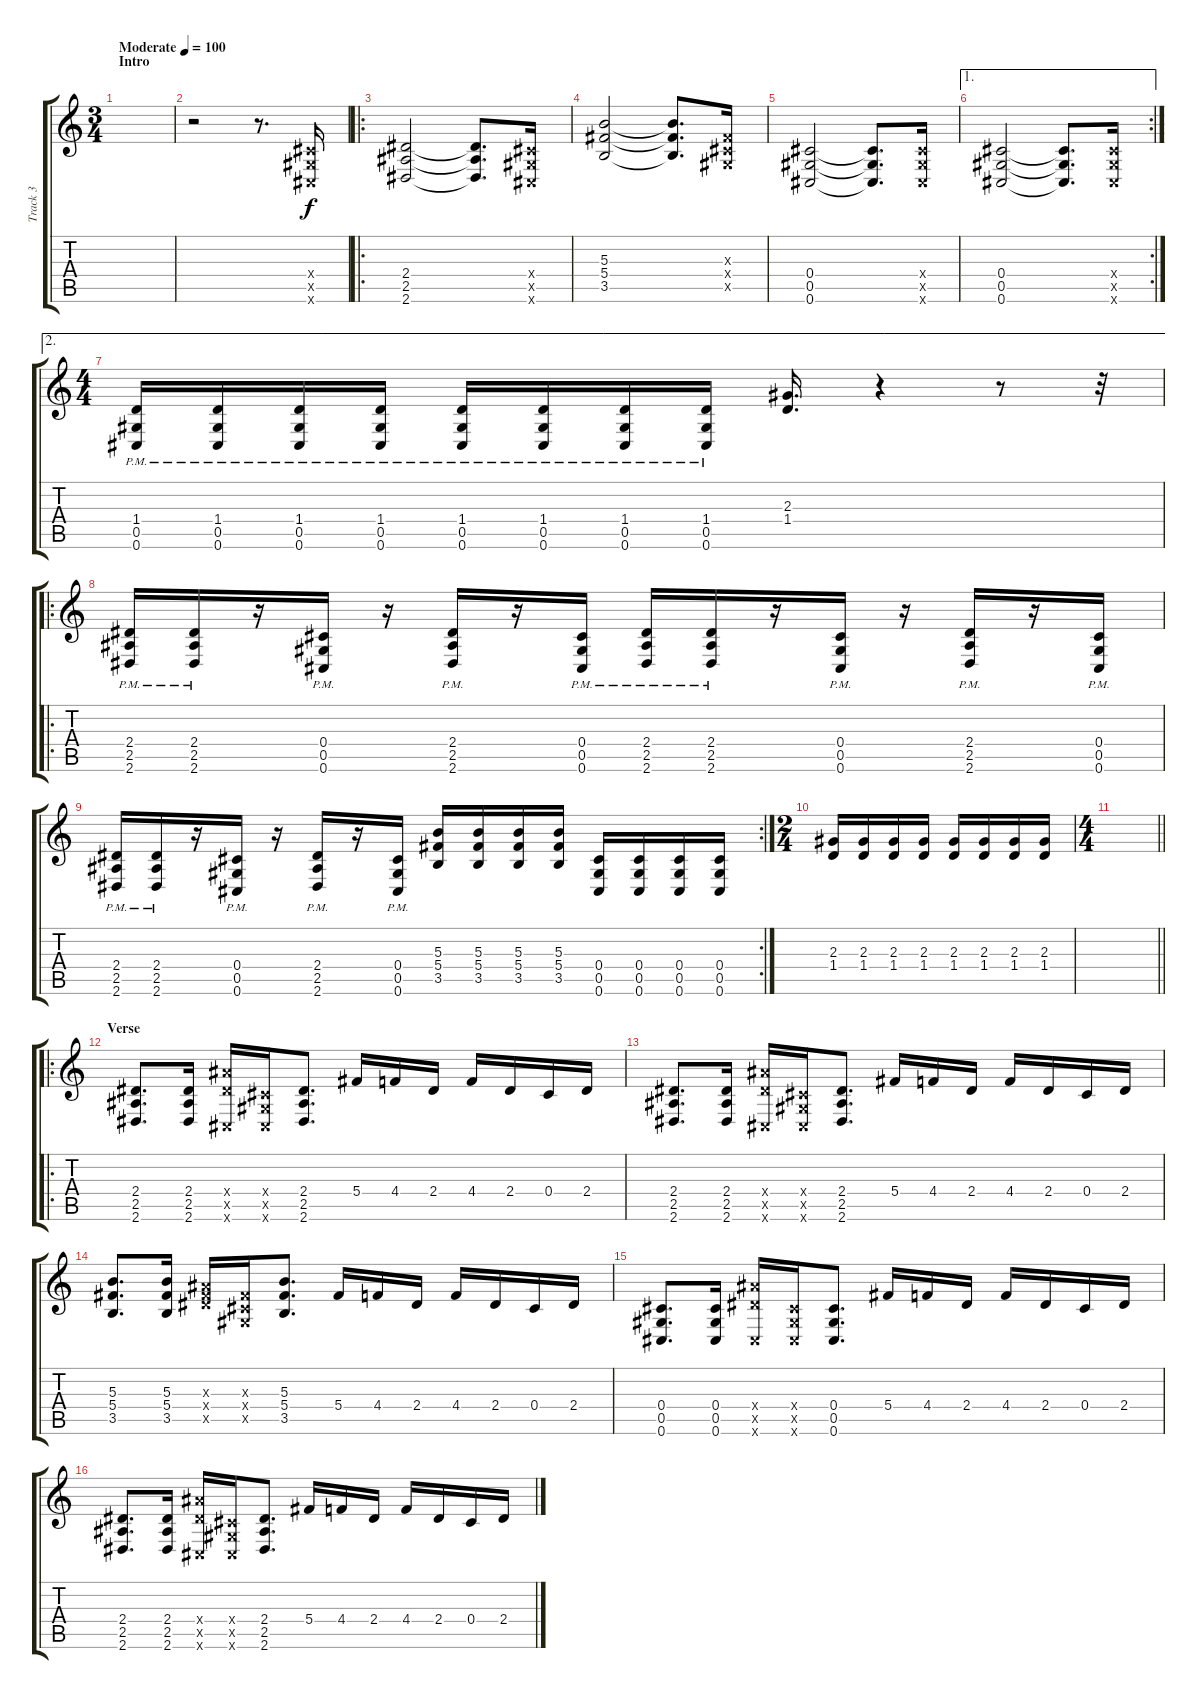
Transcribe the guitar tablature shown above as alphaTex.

\track ("Track 3" "Track 3") {instrument overdrivenguitar}
\staff {score tabs}
\tuning (Eb4 Bb3 Gb3 Db3 Ab2 Db2) {hide}
\ts (3 4)
\section ("" "Intro")
\tempo (100 "Moderate")
\clef g2
\ks c
|
r.2 r.8{d} (0.4{x} 0.5{x} 0.6{x}).16 |
\ro
(2.4 2.5 2.6).2 (2.4{t} 2.5{t} 2.6{t}).8{d} (0.4{x} 0.5{x} 0.6{x}).16 |
(5.3 5.4 3.5).2 (5.3{t} 5.4{t} 3.5{t}).8{d} (0.3{x} 0.4{x} 0.5{x}).16 |
(0.4 0.5 0.6).2 (0.4{t} 0.5{t} 0.6{t}).8{d} (0.4{x} 0.5{x} 0.6{x}).16 |
\ae 1
\rc 2
(0.4 0.5 0.6).2 (0.4{t} 0.5{t} 0.6{t}).8{d} (0.4{x} 0.5{x} 0.6{x}).16 |
\ae 2
\ts (4 4)
(1.4{pm} 0.5{pm} 0.6{pm}).16 (1.4{pm} 0.5{pm} 0.6{pm}).16 (1.4{pm} 0.5{pm} 0.6{pm}).16 (1.4{pm} 0.5{pm} 0.6{pm}).16 (1.4{pm} 0.5{pm} 0.6{pm}).16 (1.4{pm} 0.5{pm} 0.6{pm}).16 (1.4{pm} 0.5{pm} 0.6{pm}).16 (1.4{pm} 0.5{pm} 0.6{pm}).16 (2.3 1.4).16{d} r.4 r.8 r.32 |
\ro
(2.4{pm} 2.5{pm} 2.6{pm}).16 (2.4{pm} 2.5{pm} 2.6{pm}).16 r.16 (0.4{pm} 0.5{pm} 0.6{pm}).16 r.16 (2.4{pm} 2.5{pm} 2.6{pm}).16 r.16 (0.4{pm} 0.5{pm} 0.6{pm}).16 (2.4{pm} 2.5{pm} 2.6{pm}).16 (2.4{pm} 2.5{pm} 2.6{pm}).16 r.16 (0.4{pm} 0.5{pm} 0.6{pm}).16 r.16 (2.4{pm} 2.5{pm} 2.6{pm}).16 r.16 (0.4{pm} 0.5{pm} 0.6{pm}).16 |
\rc 2
(2.4{pm} 2.5{pm} 2.6{pm}).16 (2.4{pm} 2.5{pm} 2.6{pm}).16 r.16 (0.4{pm} 0.5{pm} 0.6{pm}).16 r.16 (2.4{pm} 2.5{pm} 2.6{pm}).16 r.16 (0.4{pm} 0.5{pm} 0.6{pm}).16 (5.3 5.4 3.5).16 (5.3 5.4 3.5).16 (5.3 5.4 3.5).16 (5.3 5.4 3.5).16 (0.4 0.5 0.6).16 (0.4 0.5 0.6).16 (0.4 0.5 0.6).16 (0.4 0.5 0.6).16 |
\ts (2 4)
(2.3 1.4).16 (2.3 1.4).16 (2.3 1.4).16 (2.3 1.4).16 (2.3 1.4).16 (2.3 1.4).16 (2.3 1.4).16 (2.3 1.4).16 |
\ts (4 4)
\barLineRight lightlight
|
\ro
\section ("" "Verse")
(2.4 2.5 2.6).8{d} (2.4 2.5 2.6).16 (9.4{x} 7.5{x} 0.6{x}).16 (0.4{x} 0.5{x} 0.6{x}).16 (2.4 2.5 2.6).8{d} 5.4.16 4.4.16 2.4.16 4.4.16 2.4.16 0.4.16 2.4.16 |
(2.4 2.5 2.6).8{d} (2.4 2.5 2.6).16 (9.4{x} 7.5{x} 0.6{x}).16 (0.4{x} 0.5{x} 0.6{x}).16 (2.4 2.5 2.6).8{d} 5.4.16 4.4.16 2.4.16 4.4.16 2.4.16 0.4.16 2.4.16 |
(5.3 5.4 3.5).8{d} (5.3 5.4 3.5).16 (0.3{x} 9.4{x} 7.5{x}).16 (0.3{x} 0.4{x} 0.5{x}).16 (5.3 5.4 3.5).8{d} 5.4.16 4.4.16 2.4.16 4.4.16 2.4.16 0.4.16 2.4.16 |
(0.4 0.5 0.6).8{d} (0.4 0.5 0.6).16 (9.4{x} 7.5{x} 0.6{x}).16 (0.4{x} 0.5{x} 0.6{x}).16 (0.4 0.5 0.6).8{d} 5.4.16 4.4.16 2.4.16 4.4.16 2.4.16 0.4.16 2.4.16 |
(2.4 2.5 2.6).8{d} (2.4 2.5 2.6).16 (9.4{x} 7.5{x} 0.6{x}).16 (0.4{x} 0.5{x} 0.6{x}).16 (2.4 2.5 2.6).8{d} 5.4.16 4.4.16 2.4.16 4.4.16 2.4.16 0.4.16 2.4.16
